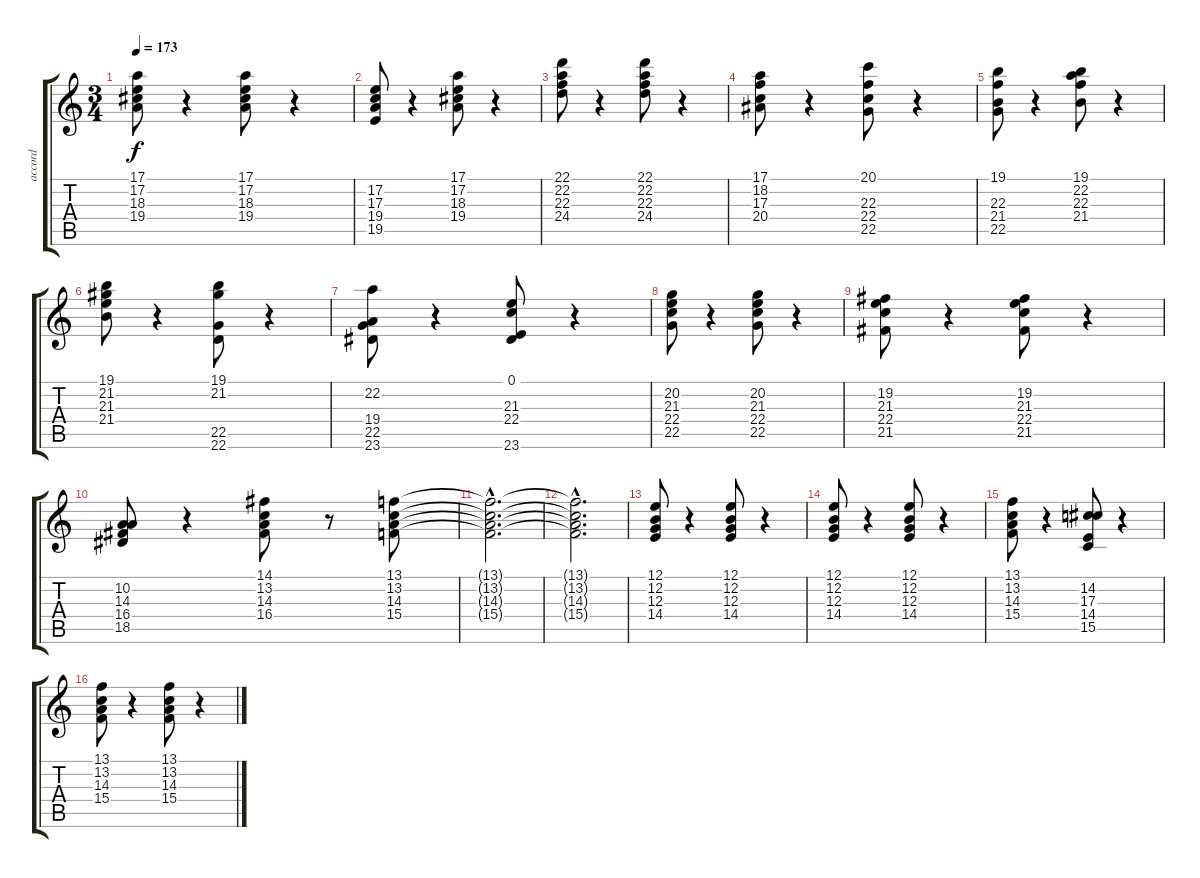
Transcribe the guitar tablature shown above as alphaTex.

\track ("accord" "accord") {instrument acousticgrandpiano}
\staff {score tabs}
\tuning (E4 B3 G3 D3 A2 E2) {hide}
\ts (3 4)
\tempo 173
\clef g2
\ks c
(17.1 17.2 18.3 19.4).8{dy f} r.4 (17.1 17.2 18.3 19.4).8 r.4 |
(17.2 17.3 19.4 19.5).8 r.4 (17.1 17.2 18.3 19.4).8 r.4 |
(22.1 22.2 22.3 24.4).8 r.4 (22.1 22.2 22.3 24.4).8 r.4 |
(17.1 18.2 17.3 20.4).8 r.4 (20.1 22.3 22.4 22.5).8 r.4 |
(19.1 22.3 21.4 22.5).8 r.4 (19.1 22.2 22.3 21.4).8 r.4 |
(19.1 21.2 21.3 21.4).8 r.4 (19.1 21.2 22.5 22.6).8 r.4 |
(22.2 19.4 22.5 23.6).8 r.4 (0.1 21.3 22.4 23.6).8 r.4 |
(20.2 21.3 22.4 22.5).8 r.4 (20.2 21.3 22.4 22.5).8 r.4 |
(19.2 21.3 22.4 21.5).8 r.4 (19.2 21.3 22.4 21.5).8 r.4 |
(10.2 14.3 16.4 18.5).8 r.4 (14.1 13.2 14.3 16.4).8 r.8 (13.1 13.2 14.3 15.4).8 |
(13.1{hac t} 13.2{hac t} 14.3{hac t} 15.4{hac t}).2{d} |
(13.1{hac t} 13.2{hac t} 14.3{hac t} 15.4{hac t}).2{d} |
(12.1 12.2 12.3 14.4).8 r.4 (12.1 12.2 12.3 14.4).8 r.4 |
(12.1 12.2 12.3 14.4).8 r.4 (12.1 12.2 12.3 14.4).8 r.4 |
(13.1 13.2 14.3 15.4).8 r.4 (14.2 17.3 14.4 15.5).8 r.4 |
(13.1 13.2 14.3 15.4).8 r.4 (13.1 13.2 14.3 15.4).8 r.4
